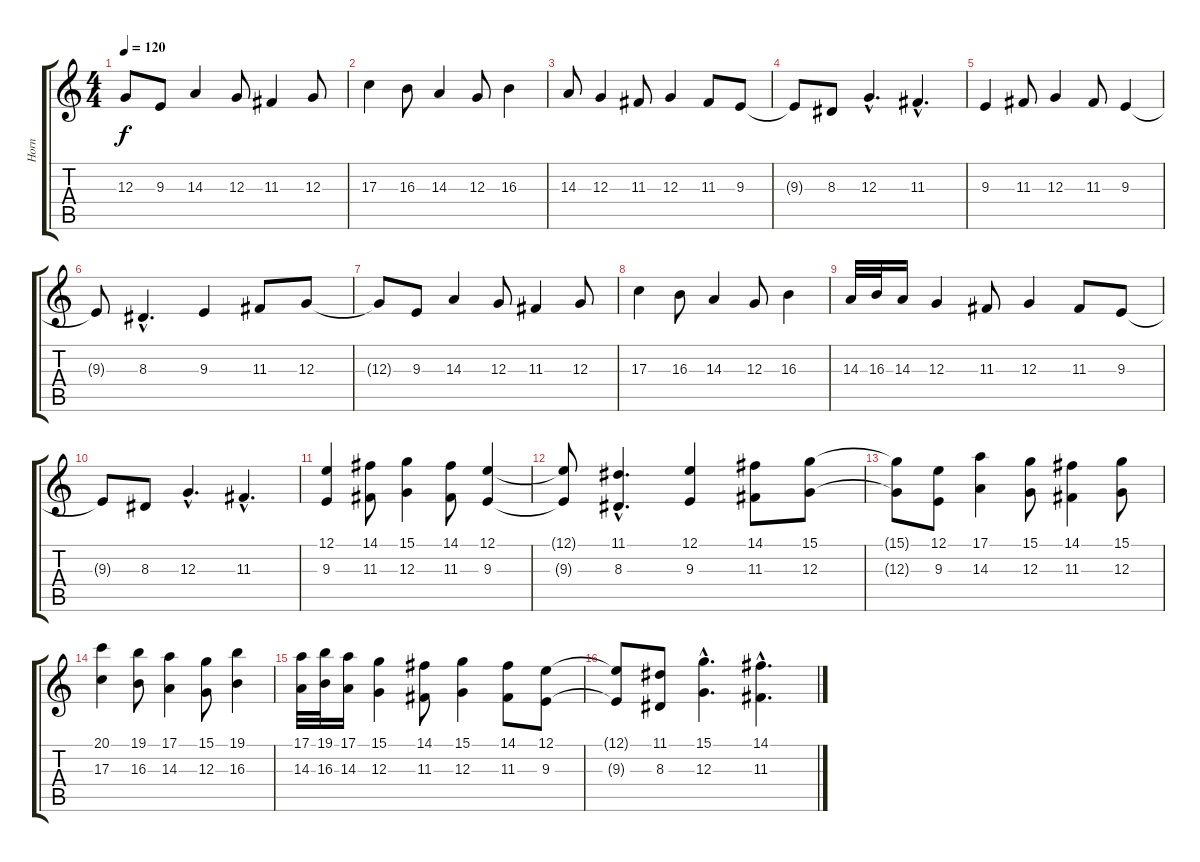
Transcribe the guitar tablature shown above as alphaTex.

\track ("Horn" "Horn") {instrument frenchhorn}
\staff {score tabs}
\tuning (E4 B3 G3 D3 A2 E2) {hide}
\ts (4 4)
\tempo 120
\clef g2
\ks c
12.3{t}.8{dy f} 9.3.8 14.3.4 12.3.8 11.3.4 12.3.8 |
17.3.4 16.3.8 14.3.4 12.3.8 16.3.4 |
14.3.8 12.3.4 11.3.8 12.3.4 11.3.8 9.3.8 |
9.3{t}.8 8.3.8 12.3{hac}.4{d} 11.3{hac}.4{d} |
9.3.4 11.3.8 12.3.4 11.3.8 9.3.4 |
9.3{t}.8 8.3{hac}.4{d} 9.3.4 11.3.8 12.3.8 |
12.3{t}.8 9.3.8 14.3.4 12.3.8 11.3.4 12.3.8 |
17.3.4 16.3.8 14.3.4 12.3.8 16.3.4 |
14.3.32 16.3.32 14.3.16 12.3.4 11.3.8 12.3.4 11.3.8 9.3.8 |
9.3{t}.8 8.3.8 12.3{hac}.4{d} 11.3{hac}.4{d} |
(12.1 9.3).4 (14.1 11.3).8 (15.1 12.3).4 (14.1 11.3).8 (12.1 9.3).4 |
(12.1{t} 9.3{t}).8 (11.1{hac} 8.3{hac}).4{d} (12.1 9.3).4 (14.1 11.3).8 (15.1 12.3).8 |
(15.1{t} 12.3{t}).8 (12.1 9.3).8 (17.1 14.3).4 (15.1 12.3).8 (14.1 11.3).4 (15.1 12.3).8 |
(20.1 17.3).4 (19.1 16.3).8 (17.1 14.3).4 (15.1 12.3).8 (19.1 16.3).4 |
(17.1 14.3).32 (19.1 16.3).32 (17.1 14.3).16 (15.1 12.3).4 (14.1 11.3).8 (15.1 12.3).4 (14.1 11.3).8 (12.1 9.3).8 |
(12.1{t} 9.3{t}).8 (11.1 8.3).8 (15.1{hac} 12.3{hac}).4{d} (14.1{hac} 11.3{hac}).4{d}
